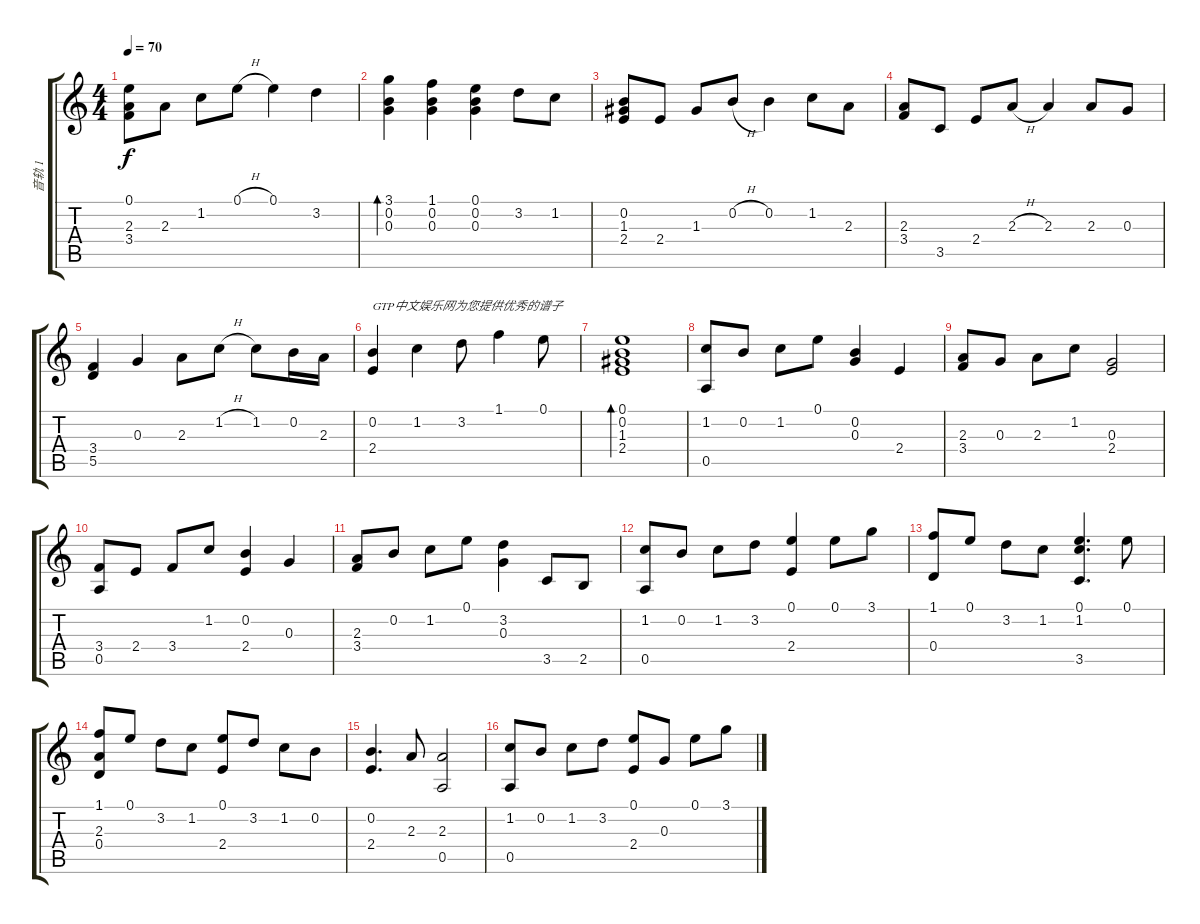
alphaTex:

\track ("音轨 1" "音轨 1") {instrument electricguitarjazz}
\staff {score tabs}
\tuning (E4 B3 G3 D3 A2 E2) {hide}
\ts (4 4)
\tempo 70
\clef g2
\ks c
(0.1 2.3 3.4).8{dy f} 2.3.8 1.2.8 0.1{h}.8 0.1.4 3.2.4 |
(3.1 0.2 0.3).4{bd 60} (1.1 0.2 0.3).4 (0.1 0.2 0.3).4 3.2.8 1.2.8 |
(0.2 1.3 2.4).8 2.4.8 1.3.8 0.2{h}.8 0.2.4 1.2.8 2.3.8 |
(2.3 3.4).8 3.5.8 2.4.8 2.3{h}.8 2.3.4 2.3.8 0.3.8 |
(3.4 5.5).4 0.3.4 2.3.8 1.2{h}.8 1.2.8 0.2.16 2.3.16 |
(0.2 2.4).4{txt "GTP中文娱乐网为您提供优秀的谱子"} 1.2.4 3.2.8 1.1.4 0.1.8 |
(0.1 0.2 1.3 2.4).1{bd 120} |
(1.2 0.5).8 0.2.8 1.2.8 0.1.8 (0.2 0.3).4 2.4.4 |
(2.3 3.4).8 0.3.8 2.3.8 1.2.8 (0.3 2.4).2 |
(3.4 0.5).8 2.4.8 3.4.8 1.2.8 (0.2 2.4).4 0.3.4 |
(2.3 3.4).8 0.2.8 1.2.8 0.1.8 (3.2 0.3).4 3.5.8 2.5.8 |
(1.2 0.5).8 0.2.8 1.2.8 3.2.8 (0.1 2.4).4 0.1.8 3.1.8 |
(1.1 0.4).8 0.1.8 3.2.8 1.2.8 (0.1 1.2 3.5).4{d} 0.1.8 |
(1.1 2.3 0.4).8 0.1.8 3.2.8 1.2.8 (0.1 2.4).8 3.2.8 1.2.8 0.2.8 |
(0.2 2.4).4{d} 2.3.8 (2.3 0.5).2 |
(1.2 0.5).8 0.2.8 1.2.8 3.2.8 (0.1 2.4).8 0.3.8 0.1.8 3.1.8
